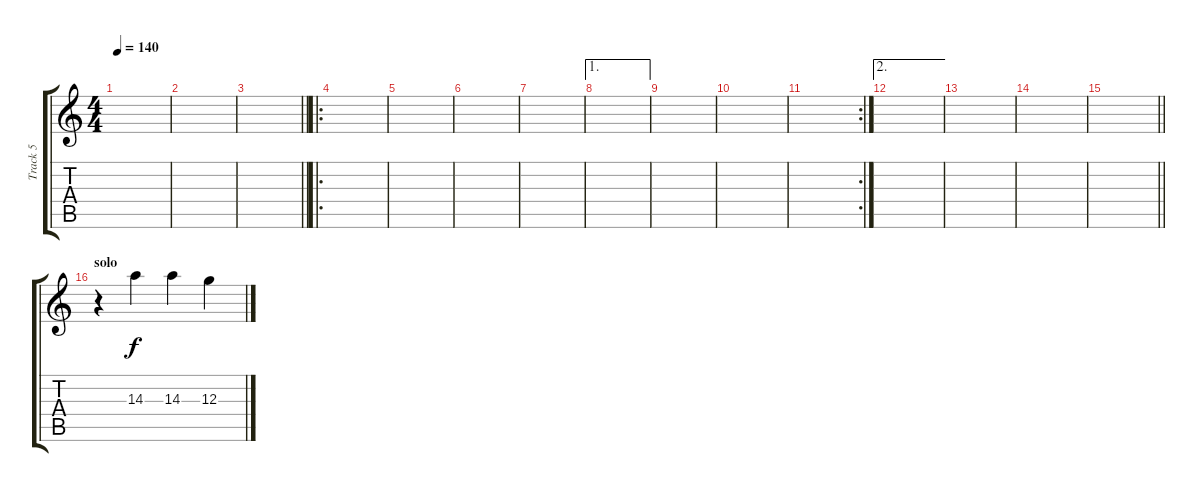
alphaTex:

\track ("Track 5" "Track 5") {instrument distortionguitar}
\staff {score tabs}
\tuning (E4 B3 G3 D3 A2 E2) {hide}
\ts (4 4)
\tempo 140
\clef g2
\ks c
|
|
\barLineRight lightlight
|
\ro
\section ("" "")
|
|
|
|
\ae 1
|
|
|
\rc 2
|
\ae 2
|
|
|
\barLineRight lightlight
|
\section ("" "solo")
r.4 14.3.4 14.3.4 12.3.4
